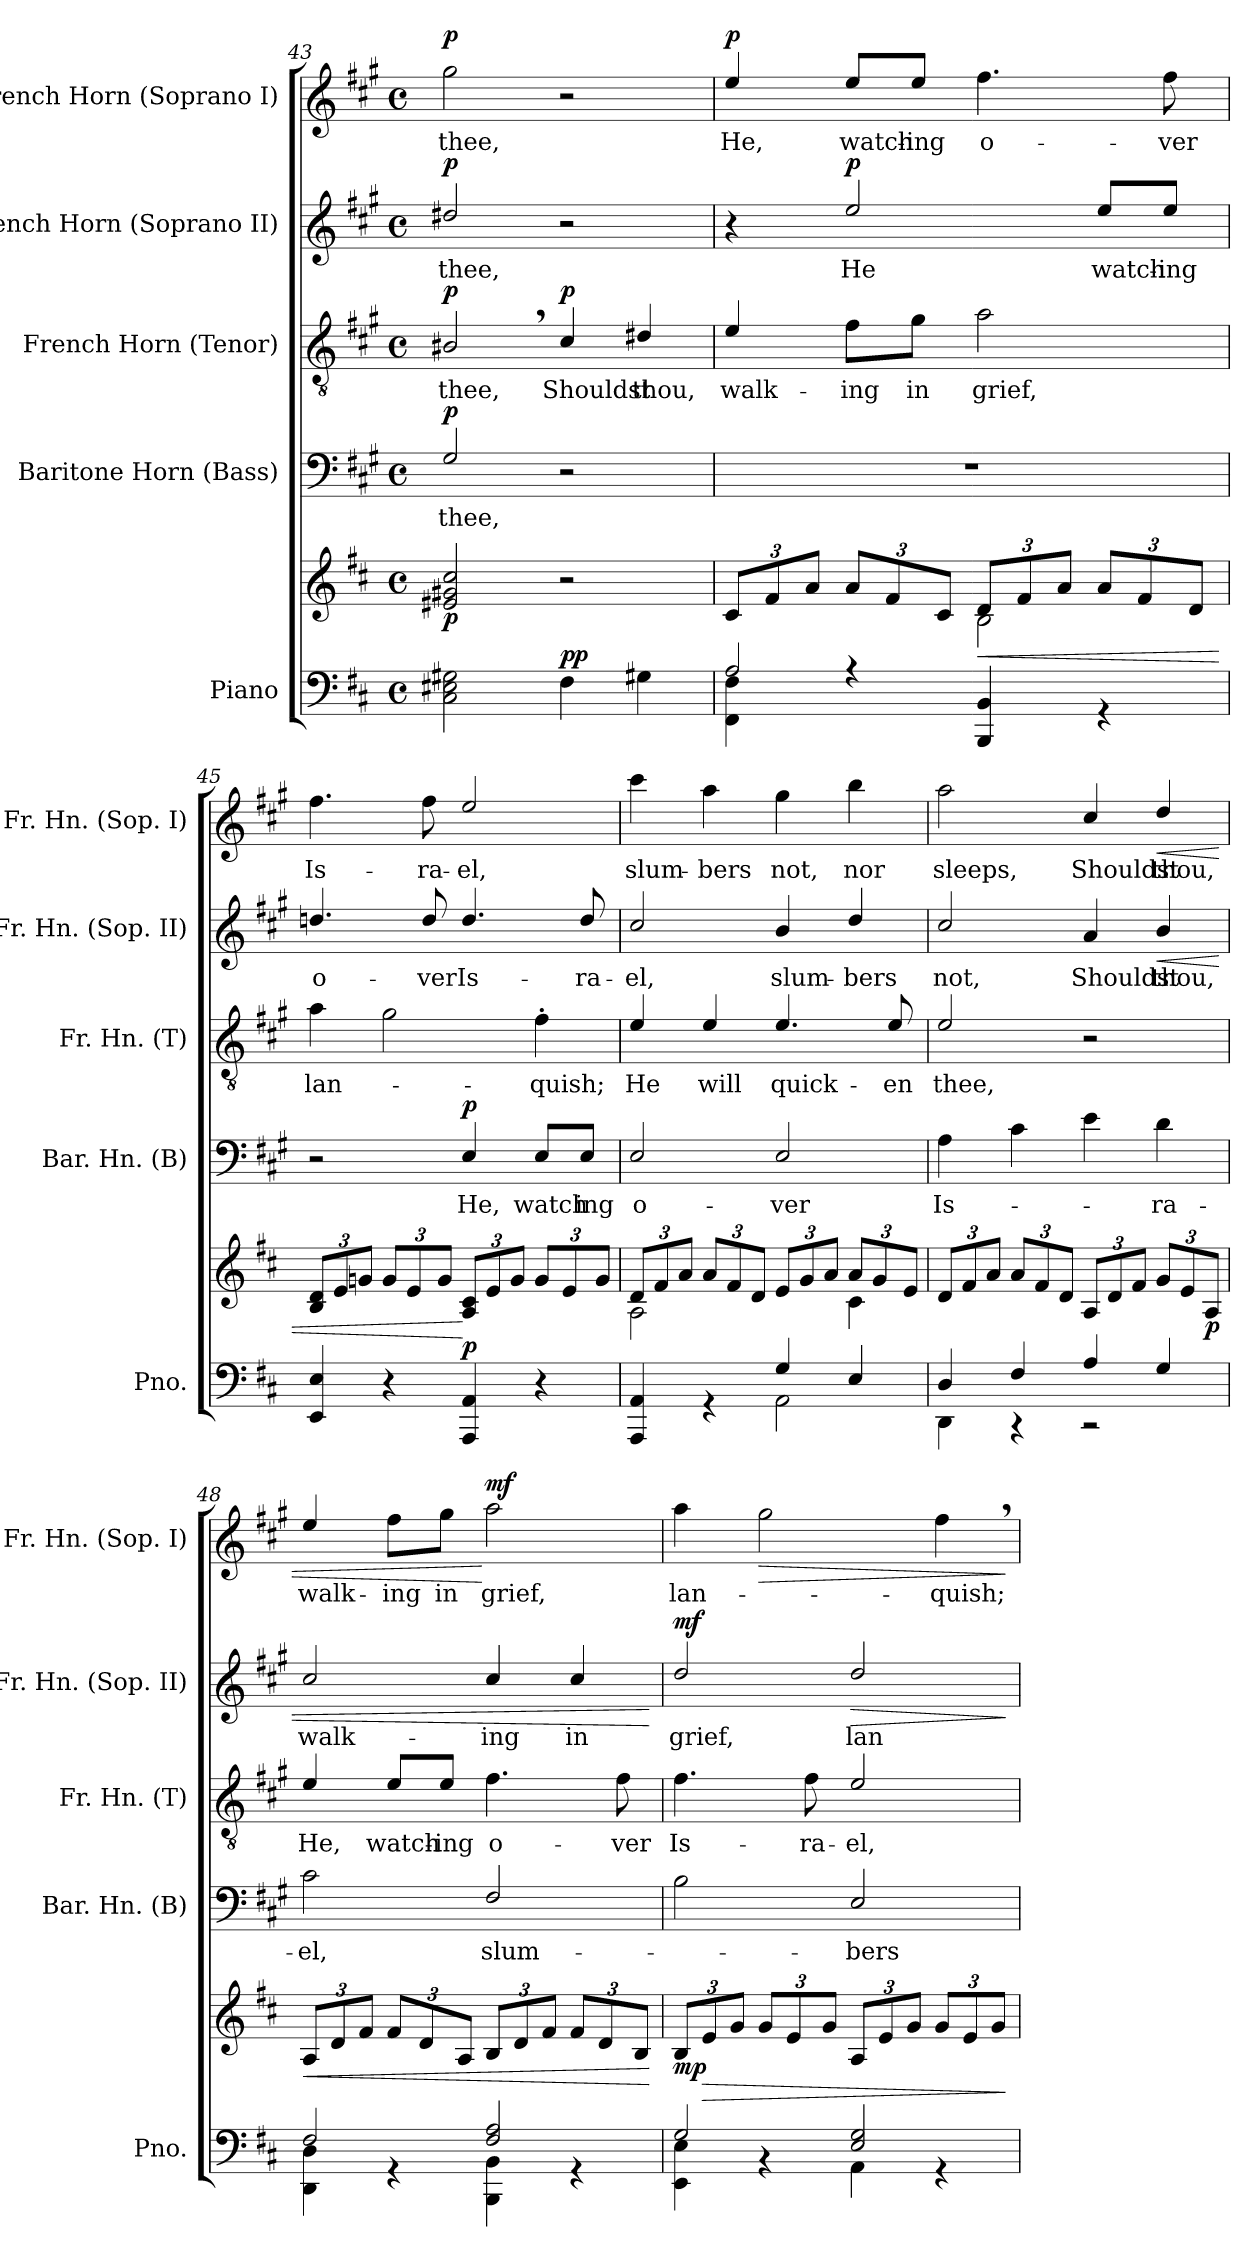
**kern	**kern	**dynam	**kern	**text	**dynam	**kern	**text	**dynam	**kern	**text	**dynam	**kern	**text	**dynam
*part5	*part5	*part5	*part4	*part4	*part4	*part3	*part3	*part3	*part2	*part2	*part2	*part1	*part1	*part1
*staff6	*staff5	*staff5/6	*staff4	*staff4	*staff4	*staff3	*staff3	*staff3	*staff2	*staff2	*staff2	*staff1	*staff1	*staff1
*I"Piano	*	*	*I"Baritone Horn (Bass)	*	*	*I"French Horn (Tenor)	*	*	*I"French Horn (Soprano II)	*	*	*I"French Horn (Soprano I)	*	*
*I'Pno.	*	*	*I'Bar. Hn. (B)	*	*	*I'Fr. Hn. (T)	*	*	*I'Fr. Hn. (Sop. II)	*	*	*I'Fr. Hn. (Sop. I)	*	*
*clefF4	*clefG2	*	*clefF4	*	*	*clefGv2	*	*	*clefG2	*	*	*clefG2	*	*
*	*	*	*ITrd4c7	*	*	*ITrd4c7	*	*	*ITrd4c7	*	*	*ITrd4c7	*	*
*k[f#c#]	*k[f#c#]	*	*k[f#c#]	*	*	*k[f#c#]	*	*	*k[f#c#]	*	*	*k[f#c#]	*	*
*M4/4	*M4/4	*	*M4/4	*	*	*M4/4	*	*	*M4/4	*	*	*M4/4	*	*
*met(c)	*met(c)	*	*met(c)	*	*	*met(c)	*	*	*met(c)	*	*	*met(c)	*	*
=43	=43	=43	=43	=43	=43	=43	=43	=43	=43	=43	=43	=43	=43	=43
!	!	!LO:DY:b	!	!LO:LY:b	!LO:DY:a	!	!LO:LY:b	!LO:DY:a	!	!LO:LY:b	!LO:DY:a	!	!LO:LY:b	!LO:DY:a
2C#\ 2E#X\ 2G#X\	2e#X/ 2g#X/ 2cc#/	p	2C#/	thee,	p	2E#X,/	thee,	p	2g#X/	thee,	p	2cc#\	thee,	p
!	!	!LO:DY:a=2	!	!	!	!	!LO:LY:b	!LO:DY:a	!	!	!	!	!	!
4F#\	2r	pp	2r	.	.	4F#/	Shouldst	p	2r	.	.	2r	.	.
!	!	!	!	!	!	!	!LO:LY:b	!	!	!	!	!	!	!
4G#X\	.	.	.	.	.	4G#X/	thou,	.	.	.	.	.	.	.
!!LO:PB:g=z
=44	=44	=44	=44	=44	=44	=44	=44	=44	=44	=44	=44	=44	=44	=44
*^	*	*	*	*	*	*	*	*	*	*	*	*	*	*
*	*	*Xbrackettup	*	*	*	*	*	*	*	*	*	*	*	*	*
*	*	*^	*	*	*	*	*	*	*	*	*	*	*	*	*
!	!	!	!	!	!	!	!	!	!LO:LY:b	!	!	!	!	!	!LO:LY:b	!LO:DY:a
2A/	4FF#\ 4F#\	12c#/L	2rcyy	.	1r	.	.	4A/	walk-	.	4r	.	.	4a/	He,	p
.	.	12f#/	.	.	.	.	.	.	.	.	.	.	.	.	.	.
.	.	12a/J	.	.	.	.	.	.	.	.	.	.	.	.	.	.
!	!	!	!	!	!	!	!	!	!LO:LY:b	!	!	!LO:LY:b	!LO:DY:a	!	!LO:LY:b	!
.	4rA	12a/L	.	.	.	.	.	8B\L	-ing	.	2a/	He	p	8a/L	watch-	.
.	.	12f#/	.	.	.	.	.	.	.	.	.	.	.	.	.	.
!	!	!	!	!	!	!	!	!	!LO:LY:b	!	!	!	!	!	!LO:LY:b	!
.	.	.	.	.	.	.	.	8c#\J	in	.	.	.	.	8a/J	-ing	.
.	.	12c#/J	.	.	.	.	.	.	.	.	.	.	.	.	.	.
!	!	!	!	!LO:HP:b	!	!	!	!	!LO:LY:b	!	!	!	!	!	!LO:LY:b	!
4BBB/ 4BB/	2rCCyy	12d/L	2B\	<	.	.	.	2d\	grief,	.	.	.	.	4.b\	o-	.
.	.	12f#/	.	.	.	.	.	.	.	.	.	.	.	.	.	.
.	.	12a/J	.	.	.	.	.	.	.	.	.	.	.	.	.	.
!	!	!	!	!	!	!	!	!	!	!	!	!LO:LY:b	!	!	!	!
4rGG	.	12a/L	.	.	.	.	.	.	.	.	8a/L	watch-	.	.	.	.
.	.	12f#/	.	.	.	.	.	.	.	.	.	.	.	.	.	.
!	!	!	!	!	!	!	!	!	!	!	!	!LO:LY:b	!	!	!LO:LY:b	!
.	.	.	.	.	.	.	.	.	.	.	8a/J	-ing	.	8b\	-ver	.
.	.	12d/J	.	.	.	.	.	.	.	.	.	.	.	.	.	.
*v	*v	*	*	*	*	*	*	*	*	*	*	*	*	*	*	*
*	*v	*v	*	*	*	*	*	*	*	*	*	*	*	*	*
=45	=45	=45	=45	=45	=45	=45	=45	=45	=45	=45	=45	=45	=45	=45
!	!	!	!	!	!	!	!LO:LY:b	!	!	!LO:LY:b	!	!	!LO:LY:b	!
4EE/ 4E/	12B/ 12d/L	.	2r	.	.	4d\	lan-	.	4.gn/	o-	.	4.b\	Is-	.
.	12e/	.	.	.	.	.	.	.	.	.	.	.	.	.
.	12gn/J	.	.	.	.	.	.	.	.	.	.	.	.	.
4r	12g/L	.	.	.	.	2c#\	.	.	.	.	.	.	.	.
.	12e/	.	.	.	.	.	.	.	.	.	.	.	.	.
!	!	!	!	!	!	!	!	!	!	!LO:LY:b	!	!	!LO:LY:b	!
.	.	.	.	.	.	.	.	.	8g/	-ver	.	8b\	-ra-	.
.	12g/J	.	.	.	.	.	.	.	.	.	.	.	.	.
!	!	!LO:DY:n=1:a=2	!	!LO:LY:b	!LO:DY:a	!	!	!	!	!LO:LY:b	!	!	!LO:LY:b	!
4AAA/ 4AA/	12A/ 12c#/L	[ p	4AA/	He,	p	.	.	.	4.g/	Is-	.	2a/	-el,	.
.	12e/	.	.	.	.	.	.	.	.	.	.	.	.	.
.	12g/J	.	.	.	.	.	.	.	.	.	.	.	.	.
!	!	!	!	!LO:LY:b	!	!	!LO:LY:b	!	!	!	!	!	!	!
4r	12g/L	.	8AA/L	watch-	.	4B'\	-quish;	.	.	.	.	.	.	.
.	12e/	.	.	.	.	.	.	.	.	.	.	.	.	.
!	!	!	!	!LO:LY:b	!	!	!	!	!	!LO:LY:b	!	!	!	!
.	.	.	8AA/J	-ing	.	.	.	.	8g/	-ra-	.	.	.	.
.	12g/J	.	.	.	.	.	.	.	.	.	.	.	.	.
=46	=46	=46	=46	=46	=46	=46	=46	=46	=46	=46	=46	=46	=46	=46
*^	*^	*	*	*	*	*	*	*	*	*	*	*	*	*
!	!	!	!	!	!	!LO:LY:b	!	!	!LO:LY:b	!	!	!LO:LY:b	!	!	!LO:LY:b	!
4AAA/ 4AA/	2rFFFyy	12d/L	2A\	.	2AA/	o-	.	4A/	He	.	2f#/	-el,	.	4ff#\	slum-	.
.	.	12f#/	.	.	.	.	.	.	.	.	.	.	.	.	.	.
.	.	12a/J	.	.	.	.	.	.	.	.	.	.	.	.	.	.
!	!	!	!	!	!	!	!	!	!LO:LY:b	!	!	!	!	!	!LO:LY:b	!
4rGG	.	12a/L	.	.	.	.	.	4A/	will	.	.	.	.	4dd\	-bers	.
.	.	12f#/	.	.	.	.	.	.	.	.	.	.	.	.	.	.
.	.	12d/J	.	.	.	.	.	.	.	.	.	.	.	.	.	.
!	!	!	!	!	!	!LO:LY:b	!	!	!LO:LY:b	!	!	!LO:LY:b	!	!	!LO:LY:b	!
4G/	2AA\	12e/L	4reyy	.	2AA/	-ver	.	4.A/	quick-	.	4e/	slum-	.	4cc#\	not,	.
.	.	12g/	.	.	.	.	.	.	.	.	.	.	.	.	.	.
.	.	12a/J	.	.	.	.	.	.	.	.	.	.	.	.	.	.
!	!	!	!	!	!	!	!	!	!	!	!	!LO:LY:b	!	!	!LO:LY:b	!
4E/	.	12a/L	4c#\	.	.	.	.	.	.	.	4g/	-bers	.	4ee\	nor	.
.	.	12g/	.	.	.	.	.	.	.	.	.	.	.	.	.	.
!	!	!	!	!	!	!	!	!	!LO:LY:b	!	!	!	!	!	!	!
.	.	.	.	.	.	.	.	8A/	-en	.	.	.	.	.	.	.
.	.	12e/J	.	.	.	.	.	.	.	.	.	.	.	.	.	.
*	*	*v	*v	*	*	*	*	*	*	*	*	*	*	*	*	*
=47	=47	=47	=47	=47	=47	=47	=47	=47	=47	=47	=47	=47	=47	=47	=47
!	!	!	!	!	!LO:LY:b	!	!	!LO:LY:b	!	!	!LO:LY:b	!	!	!LO:LY:b	!
4D/	4DD\	12d/L	.	4D\	Is-	.	2A/	thee,	.	2f#/	not,	.	2dd\	sleeps,	.
.	.	12f#/	.	.	.	.	.	.	.	.	.	.	.	.	.
.	.	12a/J	.	.	.	.	.	.	.	.	.	.	.	.	.
4F#/	4r	12a/L	.	4F#\	.	.	.	.	.	.	.	.	.	.	.
.	.	12f#/	.	.	.	.	.	.	.	.	.	.	.	.	.
.	.	12d/J	.	.	.	.	.	.	.	.	.	.	.	.	.
!	!	!	!	!	!	!	!	!	!	!	!LO:LY:b	!	!	!LO:LY:b	!
4A/	2r	12A/L	.	4A\	.	.	2r	.	.	4d/	Shouldst	.	4f#/	Shouldst	.
.	.	12d/	.	.	.	.	.	.	.	.	.	.	.	.	.
.	.	12f#/J	.	.	.	.	.	.	.	.	.	.	.	.	.
!	!	!	!	!	!LO:LY:b	!	!	!	!	!	!LO:LY:b	!LO:HP:b	!	!LO:LY:b	!LO:HP:b
4G/	.	12g/L	.	4G\	-ra-	.	.	.	.	4e/	thou,	<	4g/	thou,	<
.	.	12e/	.	.	.	.	.	.	.	.	.	.	.	.	.
!	!	!	!LO:DY:b	!	!	!	!	!	!	!	!	!	!	!	!
.	.	12A/J	p	.	.	.	.	.	.	.	.	.	.	.	.
!!LO:LB:g=z
=48	=48	=48	=48	=48	=48	=48	=48	=48	=48	=48	=48	=48	=48	=48	=48
!	!	!	!LO:HP:b	!	!LO:LY:b	!	!	!LO:LY:b	!	!	!LO:LY:b	!	!	!LO:LY:b	!
2F#/	4DD\ 4D\	12A/L	<	2F#\	-el,	.	4A/	He,	.	2f#/	walk-	.	4a/	walk-	.
.	.	12d/	.	.	.	.	.	.	.	.	.	.	.	.	.
.	.	12f#/J	.	.	.	.	.	.	.	.	.	.	.	.	.
!	!	!	!	!	!	!	!	!LO:LY:b	!	!	!	!	!	!LO:LY:b	!
.	4r	12f#/L	.	.	.	.	8A/L	watch-	.	.	.	.	8b\L	-ing	.
.	.	12d/	.	.	.	.	.	.	.	.	.	.	.	.	.
!	!	!	!	!	!	!	!	!LO:LY:b	!	!	!	!	!	!LO:LY:b	!
.	.	.	.	.	.	.	8A/J	-ing	.	.	.	.	8cc#\J	in	.
.	.	12A/J	.	.	.	.	.	.	.	.	.	.	.	.	.
!	!	!	!	!	!LO:LY:b	!	!	!LO:LY:b	!	!	!LO:LY:b	!	!	!LO:LY:b	!LO:DY:n=1:a
2F#/ 2A/	4BBB\ 4BB\	12B/L	.	2BB/	slum-	.	4.B\	o-	.	4f#/	-ing	.	2dd\	grief,	[ mf
.	.	12d/	.	.	.	.	.	.	.	.	.	.	.	.	.
.	.	12f#/J	.	.	.	.	.	.	.	.	.	.	.	.	.
!	!	!	!	!	!	!	!	!	!	!	!LO:LY:b	!	!	!	!
.	4r	12f#/L	.	.	.	.	.	.	.	4f#/	in	.	.	.	.
.	.	12d/	.	.	.	.	.	.	.	.	.	.	.	.	.
!	!	!	!	!	!	!	!	!LO:LY:b	!	!	!	!	!	!	!
.	.	.	.	.	.	.	8B\	-ver	.	.	.	.	.	.	.
.	.	12B/J	.	.	.	.	.	.	.	.	.	.	.	.	.
*v	*v	*	*	*	*	*	*	*	*	*	*	*	*	*	*
.	.	[	.	.	.	.	.	.	.	.	[	.	.	.
=49	=49	=49	=49	=49	=49	=49	=49	=49	=49	=49	=49	=49	=49	=49
*^	*	*	*	*	*	*	*	*	*	*	*	*	*	*
!	!	!	!LO:DY:b	!	!	!	!	!LO:LY:b	!	!	!LO:LY:b	!LO:DY:a	!	!LO:LY:b	!
2G/	4EE\ 4E\	12B/L	mp	2E\	.	.	4.B\	Is-	.	2g/	grief,	mf	4dd\	lan-	.
!	!	!	!LO:HP:b	!	!	!	!	!	!	!	!	!	!	!	!
.	.	12e/	>	.	.	.	.	.	.	.	.	.	.	.	.
.	.	12g/J	.	.	.	.	.	.	.	.	.	.	.	.	.
!	!	!	!	!	!	!	!	!	!	!	!	!	!	!	!LO:HP:b
.	4r	12g/L	.	.	.	.	.	.	.	.	.	.	2cc#\	.	>
.	.	12e/	.	.	.	.	.	.	.	.	.	.	.	.	.
!	!	!	!	!	!	!	!	!LO:LY:b	!	!	!	!	!	!	!
.	.	.	.	.	.	.	8B\	-ra-	.	.	.	.	.	.	.
.	.	12g/J	.	.	.	.	.	.	.	.	.	.	.	.	.
!	!	!	!	!	!LO:LY:b	!	!	!LO:LY:b	!	!	!LO:LY:b	!LO:HP:b	!	!	!
2E/ 2G/	4AA\	12A/L	.	2AA/	-bers	.	2A/	-el,	.	2g/	lan-	>	.	.	.
.	.	12e/	.	.	.	.	.	.	.	.	.	.	.	.	.
.	.	12g/J	.	.	.	.	.	.	.	.	.	.	.	.	.
!	!	!	!	!	!	!	!	!	!	!	!	!	!	!LO:LY:b	!
.	4r	12g/L	.	.	.	.	.	.	.	.	.	.	4b,\	-quish;	.
.	.	12e/	.	.	.	.	.	.	.	.	.	.	.	.	.
.	.	12g/J	.	.	.	.	.	.	.	.	.	.	.	.	.
*v	*v	*	*	*	*	*	*	*	*	*	*	*	*	*	*
.	.	]	.	.	.	.	.	.	.	.	]	.	.	]
=	=	=	=	=	=	=	=	=	=	=	=	=	=	=
*-	*-	*-	*-	*-	*-	*-	*-	*-	*-	*-	*-	*-	*-	*-
